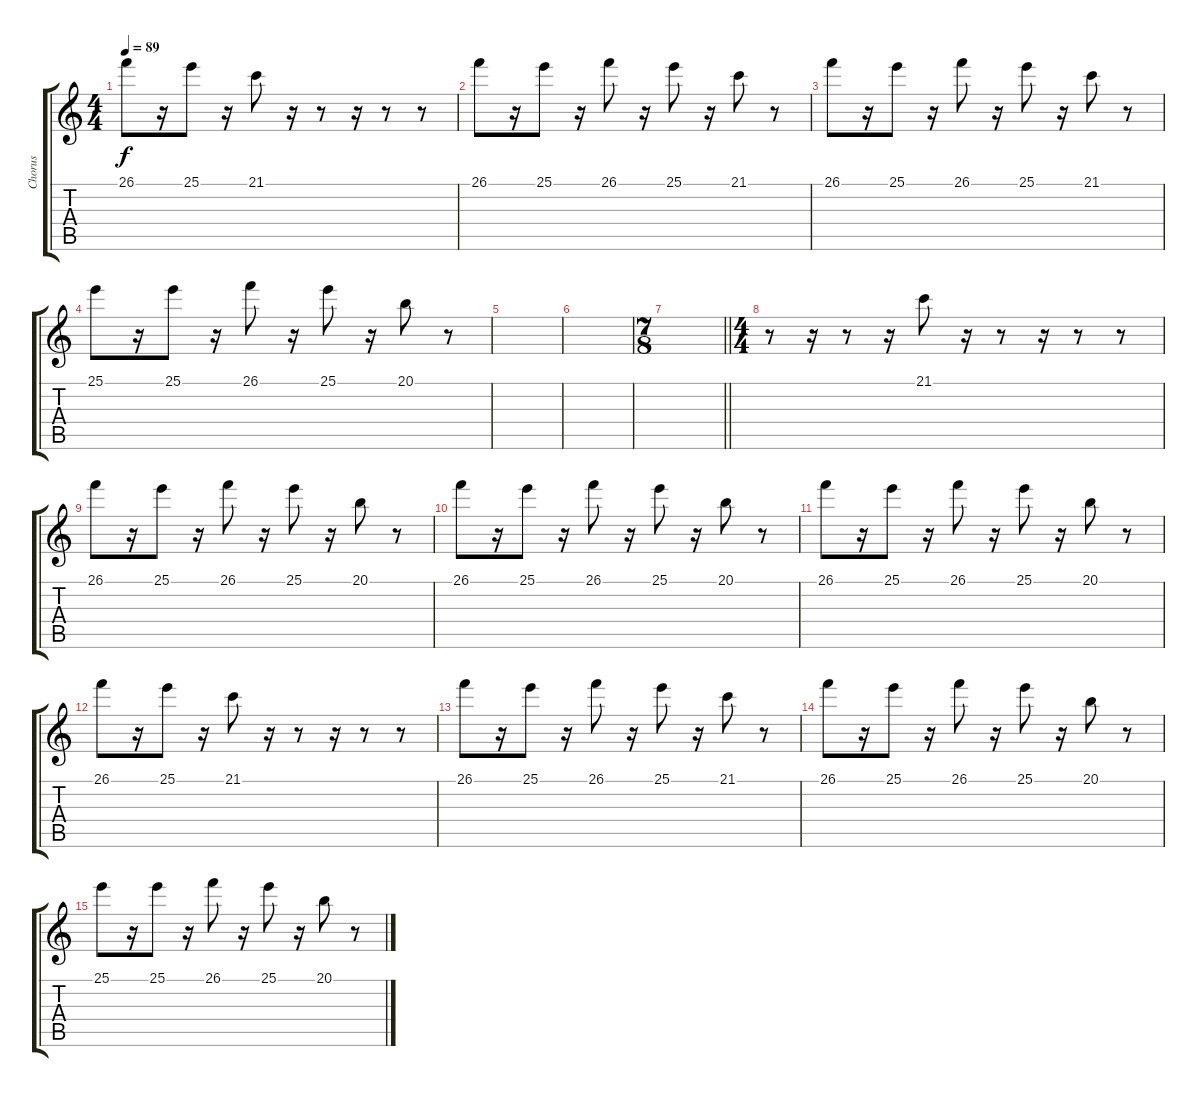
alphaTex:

\track ("Chorus" "Chorus") {instrument fx3crystal}
\staff {score tabs}
\tuning (Eb4 Bb3 Gb3 Db3 Ab2 Db2) {hide}
\ts (4 4)
\tempo 89
\clef g2
\ks c
26.1.8{dy f} r.16 25.1.8 r.16 21.1.8 r.16 r.8 r.16 r.8 r.8 |
26.1.8 r.16 25.1.8 r.16 26.1.8 r.16 25.1.8 r.16 21.1.8 r.8 |
26.1.8 r.16 25.1.8 r.16 26.1.8 r.16 25.1.8 r.16 21.1.8 r.8 |
25.1.8 r.16 25.1.8 r.16 26.1.8 r.16 25.1.8 r.16 20.1.8 r.8 |
|
|
\ts (7 8)
\barLineRight lightlight
|
\ts (4 4)
r.8 r.16 r.8 r.16 21.1.8 r.16 r.8 r.16 r.8 r.8 |
26.1.8 r.16 25.1.8 r.16 26.1.8 r.16 25.1.8 r.16 20.1.8 r.8 |
26.1.8 r.16 25.1.8 r.16 26.1.8 r.16 25.1.8 r.16 20.1.8 r.8 |
26.1.8 r.16 25.1.8 r.16 26.1.8 r.16 25.1.8 r.16 20.1.8 r.8 |
26.1.8 r.16 25.1.8 r.16 21.1.8 r.16 r.8 r.16 r.8 r.8 |
26.1.8 r.16 25.1.8 r.16 26.1.8 r.16 25.1.8 r.16 21.1.8 r.8 |
26.1.8 r.16 25.1.8 r.16 26.1.8 r.16 25.1.8 r.16 20.1.8 r.8 |
25.1.8 r.16 25.1.8 r.16 26.1.8 r.16 25.1.8 r.16 20.1.8 r.8
